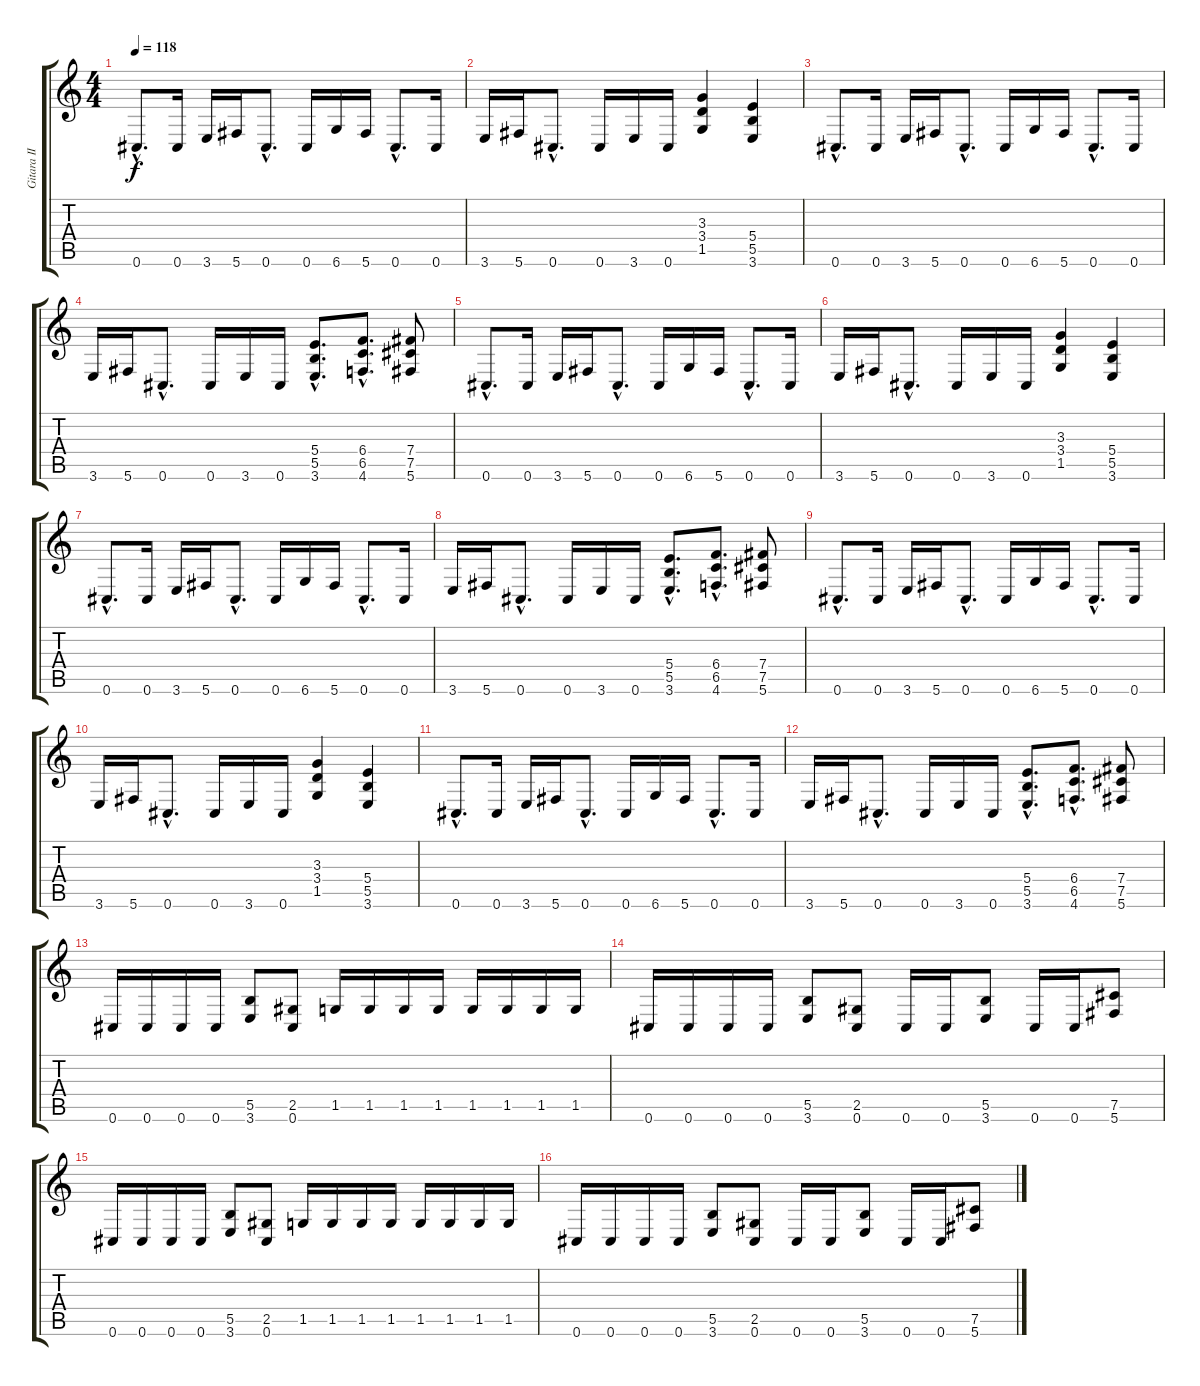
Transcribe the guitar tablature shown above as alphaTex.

\track ("Gitara II" "Gitara II") {instrument distortionguitar}
\staff {score tabs}
\tuning (Db4 Ab3 E3 B2 Gb2 Db2) {hide}
\ts (4 4)
\tempo 118
\clef g2
\ks c
0.6{hac}.8{d dy f} 0.6.16 3.6.16 5.6.16 0.6{hac}.8{d} 0.6.16 6.6.16 5.6.16 0.6{hac}.8{d} 0.6.16 |
3.6.16 5.6.16 0.6{hac}.8{d} 0.6.16 3.6.16 0.6.16 (3.3 3.4 1.5).4 (5.4 5.5 3.6).4 |
0.6{hac}.8{d} 0.6.16 3.6.16 5.6.16 0.6{hac}.8{d} 0.6.16 6.6.16 5.6.16 0.6{hac}.8{d} 0.6.16 |
3.6.16 5.6.16 0.6{hac}.8{d} 0.6.16 3.6.16 0.6.16 (5.4{hac} 5.5{hac} 3.6{hac}).8{d} (6.4{hac} 6.5{hac} 4.6{hac}).8{d} (7.4 7.5 5.6).8 |
0.6{hac}.8{d} 0.6.16 3.6.16 5.6.16 0.6{hac}.8{d} 0.6.16 6.6.16 5.6.16 0.6{hac}.8{d} 0.6.16 |
3.6.16 5.6.16 0.6{hac}.8{d} 0.6.16 3.6.16 0.6.16 (3.3 3.4 1.5).4 (5.4 5.5 3.6).4 |
0.6{hac}.8{d} 0.6.16 3.6.16 5.6.16 0.6{hac}.8{d} 0.6.16 6.6.16 5.6.16 0.6{hac}.8{d} 0.6.16 |
3.6.16 5.6.16 0.6{hac}.8{d} 0.6.16 3.6.16 0.6.16 (5.4{hac} 5.5{hac} 3.6{hac}).8{d} (6.4{hac} 6.5{hac} 4.6{hac}).8{d} (7.4 7.5 5.6).8 |
0.6{hac}.8{d} 0.6.16 3.6.16 5.6.16 0.6{hac}.8{d} 0.6.16 6.6.16 5.6.16 0.6{hac}.8{d} 0.6.16 |
3.6.16 5.6.16 0.6{hac}.8{d} 0.6.16 3.6.16 0.6.16 (3.3 3.4 1.5).4 (5.4 5.5 3.6).4 |
0.6{hac}.8{d} 0.6.16 3.6.16 5.6.16 0.6{hac}.8{d} 0.6.16 6.6.16 5.6.16 0.6{hac}.8{d} 0.6.16 |
3.6.16 5.6.16 0.6{hac}.8{d} 0.6.16 3.6.16 0.6.16 (5.4{hac} 5.5{hac} 3.6{hac}).8{d} (6.4{hac} 6.5{hac} 4.6{hac}).8{d} (7.4 7.5 5.6).8 |
0.6.16 0.6.16 0.6.16 0.6.16 (5.5 3.6).8 (2.5 0.6).8 1.5.16 1.5.16 1.5.16 1.5.16 1.5.16 1.5.16 1.5.16 1.5.16 |
0.6.16 0.6.16 0.6.16 0.6.16 (5.5 3.6).8 (2.5 0.6).8 0.6.16 0.6.16 (5.5 3.6).8 0.6.16 0.6.16 (7.5 5.6).8 |
0.6.16 0.6.16 0.6.16 0.6.16 (5.5 3.6).8 (2.5 0.6).8 1.5.16 1.5.16 1.5.16 1.5.16 1.5.16 1.5.16 1.5.16 1.5.16 |
0.6.16 0.6.16 0.6.16 0.6.16 (5.5 3.6).8 (2.5 0.6).8 0.6.16 0.6.16 (5.5 3.6).8 0.6.16 0.6.16 (7.5 5.6).8
